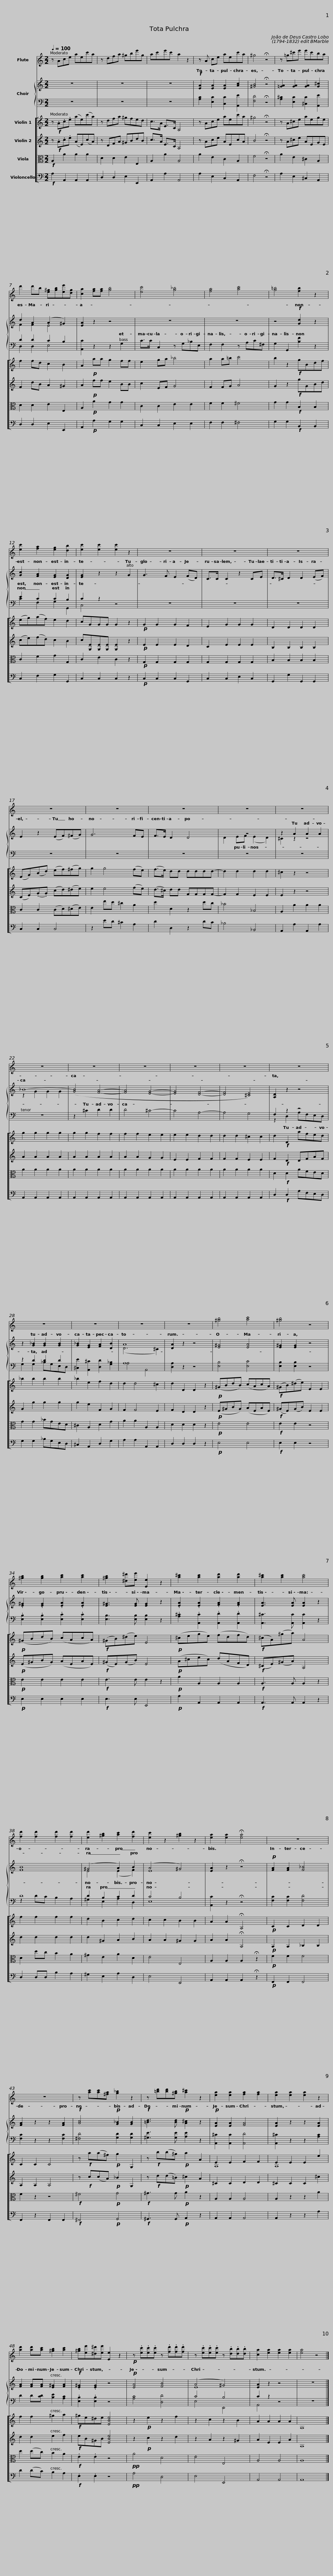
X:1
%%score 1 { ( 2 4 ) | ( 3 5 ) } [ ( 6 7 ) 8 9 10 ]
L:1/8
Q:1/4=100
M:2/2
I:linebreak $
K:C
V:1 treble
V:2 treble
V:4 treble
V:3 bass
V:5 bass
V:6 treble
V:7 treble
V:8 treble
V:9 alto
V:10 bass
V:1
 z Ace aec'a | z dfa ^gbe'g | ac'e'c' a2 z2 | z A ce aec'a | ^g4 !fermata!z4 |$ %5
 z =g^c'e' e'c'ba |$ d'2 d'b [e^g][gb][ee'][dg] | [ca]2 [fa][fa] [gb]4 | [ec']4 [g_b]4 | [fa]4 [ac']4 | %10
 [g=b]4 [fb]2 z2 |$ [ec']2 [fa]2 [eg]2 [db]2 |$ [ec']2 [ec']2 [ec']2 z2 | z8 | z8 | %15
 z8 | z8 | z8 |$ z8 | z8 | %20
 z8 | z8 | z8 | z8 | z8 | %25
 z8 |$ z8 | z8 | z8 | z8 | %30
 z8 | [^gb]4 [ac']4 | [^gb]4 z4 |$ [^gb]2 [gb]2 [ac']2 [ac']2 | [^gb]2 [^d^d'][ee'] [Ee]2 z2 | %35
 [a^c']2 [ac']2 [ad']2 [ad']2 | [a^c']2 [ac']2 [ac']4 | [fd']2 [fd']2 [fd']2 [fd']2 | [ed']2 [^gb]2 [ac']2 [fd']2 |$ [ec']2 z2 [^gb]2 z2 |$ %40
 [ea]2 [ea]2 !fermata![ea]4 | z8 | z8 | z [ac'][ac'][^fa] [g_b]2 z2 | z [=bd'][bd'][^gb] [a^c']2 z2 | %45
 [ea]2 [ea]2 [fa]2 [fa]2 | [ea]2 [ea]2 [ea]2 z2 |$ [ad']2 [ad'][ac'] [^gb]2 [ac']2 | [^gb][ee'][^d^d'][ee'] [Ee]2 z2 |!p! z .[ec'].[ec'].[ec'] z .[fd'].[fd'].[fd'] | %50
 z .[ec'].[ec'].[ec'] z .[db].[db].[db] | [ca]2 [ea]2 [ea]2 [ea]2 | [ea]4 z4 |] %53
V:2
 z8 | z8 | z8 |!f! [EA]2 [EA]2 [EA]2 [Ac]2 | [^GB]4 !fermata!z4 |$ %5
 [=GA]2 [GA]2 [GA]2 [G^c]2 |$ d2 A2 (A2 ^G2) | [EA]2 z2 z4 | z8 | z8 | %10
 z4!f! [Gd]2 z2 |$ [Gc]2 [FA]2 [EG]2 [DG]2 |$ [EG]2 z2 z2 G2 | G3 F E2 (FD) | C>C C2 z2 CE | %15
 D>^C D2 D2 (EF) | E2 z2 (EF)(^FG) | G6 FE |$ F>E D2 D4- | z8 | %20
 z2 A2 A2 A2 | _B8- | ([GB]4 [FA]4- | [FA]4 [EG]4- | [EG]4 [DF]4- | %25
 [DF]4 [^CE]4) |$ [A,D]2 z2 z4 | z2 [G_B]2 [GB]2 [GB]2 | [G_B]2 [EG]2 [FA]2 [DB]2 | A8 | %30
 [DA]2 z2 z4 | [E^G]4 [EA]4 | [E^G]2 [EG]2 z4 |$ .[E^G]2 .[EG]2 .[EA]2 .[EA]2 | [E^G]3 [EG] [EG]2 z2 | %35
 .[EA]2 .[EA]2 .[FA]2 .[FA]2 | [EA]3 [EA] [EA]2 z2 | [FB]8 | (^G4 A2) B2 |$ (A4 ^G4) |$ %40
 [EA]2 z2 !fermata!z4 |!p! [FA]2 [FA]2 [F_B]4 | [FA]2 z2 z2 [FA]2 |!f! [Ac]4!p! [G_B]2 [GB]2 |!f! [=Bd]3 [Bd]!p! [A^c]2 z2 | %45
!p! [EA]2 [EA]2 [FA]4 | [EA]2 z2 z2 [EA]2 |$ [FA]2 [FA][FA] [E^G]2 [FA]2 |!f! .[E^G]2 .[EG]2 z4 |!p! [EA]4 [FB]4 | %50
 (A4 ^G4) | [EA]2 z2 z4 | z8 |] %53
V:3
 z8 | z8 | z8 | [A,C]2 [E,C]2 [C,C]2 [A,,E]2 | [F,D]4 !fermata!z4 |$ %5
 [A,^C]2 [E,C]2 [^C,C]2 [A,,E]2 |$ D2 D2 C2 B,2 | [A,,C]2 z2 z2 G,2 | C>C C,2 z G,_B,E, | F,2 F,2 z A,C^F, | %10
 G,2 G,,2 [B,F]2 z2 |$ E2 C2 C2 B,2 |$ C2 z2 z4 | z8 | z8 | %15
 z8 | z8 | z8 |$ z8 | z8 | %20
 z8 | z8 | z2 ^C2 D2 D2 | D4 ^C4- | C4 A,4- | %25
 A,4 G,4 |$ F,2 z2 z4 | z2 D2 D2 D2 | [^C,E]2 [A,,^C]2 [D,D]2 [G,_B,]2 | A,8 | %30
 [D,A,]2 z2 z4 | [E,B,]4 [E,C]4 | [E,B,]2 [E,B,]2 z4 |$ .[E,B,]2 .[E,B,]2 .[E,C]2 .[E,C]2 | [E,B,]3 [E,B,] [E,B,]2 z2 | %35
 .[A,^C]2 .[A,,C]2 .[A,,D]2 .[A,,D]2 | [A,,^C]3 [A,,C] [A,,C]2 z2 | D8 | D2 B,2 C2 D2 |$ C4 B,4 |$ %40
 [A,,C]2 z2 !fermata!z4 | [F,C]2 [F,C]2 [F,D]4 | [F,C]2 z2 z2 [F,C]2 | [^F,D]4 [G,D]2 [G,D]2 | [^G,E]3 [G,E] [A,E]2 z2 | %45
 [A,,^C]2 [A,,C]2 [A,,D]4 | [A,,^C]2 z2 z2 [A,C]2 |$ D2 D[CD] [B,E]2 [A,C]2 | .[E,B,]2 .[E,B,]2 z4 | [A,C]4 [D,D]4 | %50
 C4 B,4 | C2 z2 z4 | z8 |] %53
V:4
 x8 | x8 | x8 | x8 | x8 |$ %5
 x8 |$ F2 F2 E4 | x8 | x8 | x8 | %10
 x8 |$ x8 |$ x8 | x8 | x8 | %15
 x8 | x8 | x8 |$ x8 | D2 EF (E2 D2) | %20
 ^C2 z2 z4 | z2 G2 G2 G2 | x8 | x8 | x8 | %25
 x8 |$ x8 | x8 | x8 | (D6 ^C2) | %30
 x8 | x8 | x8 |$ x8 | x8 | %35
 x8 | x8 | x8 | E4 (E2 F2) |$ E8 |$ %40
 x8 | x8 | x8 | x8 | x8 | %45
 x8 | x8 |$ x8 | x8 | x8 | %50
 E8 | x8 | x8 |] %53
V:5
 x8 | x8 | x8 | x8 | x8 |$ %5
 x8 |$ D,2 D,2 E,4 | x8 | x8 | x8 | %10
 x8 |$ C2 F,2 G,2 G,,2 |$ C,4 x4 | x8 | x8 | %15
 x8 | x8 | x8 |$ x8 | x8 | %20
 x8 | x8 | x8 | x8 | x8 | %25
 x8 |$ z2 D,2 A,F,E,D, | G,2 G,2 _B,G,E,D, | x8 | A,4 A,,4 | %30
 x8 | x8 | x8 |$ x8 | x8 | %35
 x8 | x8 | z2 DC B,2 A,2 | ^G,2 E,2 A,2 D,2 |$ E,8 |$ %40
 x8 | x8 | x8 | x8 | x8 | %45
 x8 | x8 |$ x8 | x8 | x8 | %50
 E,4 E,,4 | A,,4 z4 | x8 |] %53
V:6
 z!f! .A.c.e (ae)(c'a) | z dfa ^gfed | c>A E>C A,4 | z Ace aec'a | ^g4 !fermata!z4 |$ %5
 z A^ce aege |$ f2 fd c2 B2 | A2!p! aa g2 ff | e2 ga _b4 | a2 a=b c'4 | %10
 b2 z2!f! gBdf |$ (eg)(af) e2 d2 |$ cGGG G2 z2 |!p! G2 G2 G2 F2 | E2 G2 G2 G2 | %15
 D2 D2 D2 D2 | (EG)(Bd) (ef)(^fg) | g2 g4 (fe) |$ (f>e) dd dddd- | d2 d2 d2 d2 | %20
 ^c2 z2 z4 | g2 g2 g2 g2 | g2 g2 f2 f2 | f2 f2 e2 e2 | e2 e2 d2 d2 | %25
 d2 d2 ^c2 c2 |$ d2!f! D2 afed | _b2 b2 b2 b2 | _b2 e2 f2 d2 | d2 d4 ^c2 | %30
 d2 D2 D2 z2 |!p! (^GBdB) (cAcA) |!f! (^GB)(^de) E2 E2 |$!p! (^GBdB) (cAcA) |!f! (^GB)(^de) E4 | %35
!p! (^cege) (fdfd) |!f! (^cA)(^ga) A4 | f2 f2 f2 f2 | d2 B2 c2 d2 |$ c2 c2 B2 B2 |$ %40
 A2 A2 !fermata!A,4 |!p! C2 C2 D2 D2 | C2 C2 C4 | z!f! a(a^f)!p! g2 G,2 | z!f! b(b^g)!p! a2 A2 | %45
 E2 E2 F2 F2 | E2 E2 E2 e2 |$ f2 f2 ^g2 a2 |!f! ^ge^de [EBe]4 | z2!p! e2 z2 f2 | %50
 z2 c2 z2 B2 | A2 A2 A2 A2 | A,8 |] %53
V:7
 x8 | x8 | x8 | x8 | x8 |$ %5
 x8 |$ x8 | x8 | x8 | x8 | %10
 x8 |$ x8 |$ x8 | x8 | x8 | %15
 x8 | x8 | x8 |$ x8 | x8 | %20
 x8 | x8 | x8 | x8 | x8 | %25
 x8 |$ x8 | x8 | x8 | x8 | %30
 x8 | x8 | x8 |$ x8 | x8 | %35
 x8 | x8 | x8 | x8 |$ x8 |$ %40
 x8 | x8 | x8 | x8 | x8 | %45
 A,8 | A,8 |$ x8 | x8 | x8 | %50
 x8 | x8 | x8 |] %53
V:8
 z!f! .A.c.e (AE)(cA) | z DFA ^GBdB | c>A E>C A,4 | z Ace AEcA | B4 !fermata!z4 |$ %5
 z A^ce AEGE |$ F2 dB A2 ^G2 | A2!p! ff e2 BB | c2 EF G4 | F2 FG A4 | %10
 G2 z2!f! gGBd |$ (ce)(fd) c2 B2 |$ c[G,E][G,E][G,E] [G,E]2 z2 |!p! E2 E2 E2 D2 | C2 E2 E2 E2 | %15
 B,2 B,2 B,2 B,2 | (CE)(.G.G) (cd)(^de) | e2 e4 (fe) |$ (d>^c) dd FFFF- | F2 F2 E2 E2 | %20
 E2 z2 z4 | A2 A2 A2 A2 | A2 A2 A2 A2 | A2 A2 G2 G2 | E2 E2 F2 F2 | %25
 F2 F2 E2 E2 |$ F2!f! D2 DFAF | G2 g2 g2 g2 | g2 e2 F2 G2 | F2 F4 E2 | %30
 F2 D2 D2 z2 |!p! (E^GBG) (AEAE) |!f! (^GE)(GB) E2 E2 |$!p! (E^GBG) (AEAE) |!f! (^GE)(GB) E4 | %35
!p! (A^cec) (dAFD) |!f! (^CE)(^GA) A,4 | d2 d2 d2 d2 | d2 ^G2 A2 B2 |$ A2 A2 ^G2 G2 |$ %40
 A2 A2 !fermata!A,4 |!p! A,2 A,2 _B,2 B,2 | A,2 A,2 A,4 | z!f! c(cA)!p! _B2 G,2 | z!f! d(d=B)!p! ^c2 A2 | %45
 ^C2 C2 D2 D2 | ^C2 C2 C2 ^c2 |$ d2 d2 e2 f2 |!f! eB^GB [EBe]4 | z2!p! c2 z2 d2 | %50
 z2 A2 z2 ^G2 | A2 E2 E2 A2 | A,8 |] %53
V:9
!f! A,2 A2 A2 A2 | D2 D2 E2 E,2 | A,2 A2 A,4 | A2 E2 C2 A,2 | F4 !fermata!z4 |$ %5
 A2 E2 ^C2 A,2 |$ D2 D2 E2 E,2 | A,2!p! A2 G2 G2 | C2 C2 E2 E2 | F2 F2 ^F4 | %10
 G2 G2!f! B,2 B,2 |$ C2 F2 G2 G,2 |$ C2 E2 C2 z2 |!p! G,2 G,2 G,2 G,2 | G,2 G,2 G,2 G,2 | %15
 B,2 B,2 B,2 B,2 | C2 C2 (CD)(^DE) | E2 ed ^c2 A2 |$ d2 D2 z2 dc | _B4 _B,4 | %20
 A,2 A2 A2 A2 | A2 A2 A2 A2 | A2 A2 A2 A2 | A2 A2 A2 A2 | A2 A2 A2 A2 | %25
 A2 A2 A2 A2 |$ D2!f! D2 AFED | G2 G2 _BGED | ^C2 A,2 D2 G2 | A2 A2 A,2 A,2 | %30
 D2 D2 D2 z2 |!p! E4 E4 |!f! E2 E2 z4 |$!p! E2 E2 E2 E2 |!f! E3 E E2 z2 | %35
!p! A2 A,2 A,2 A,2 |!f! A,3 A, A,2 z2 | D2 dc B2 A2 | ^G2 E2 A2 D2 |$ E4 E,4 |$ %40
 A,2 A,2 A,2 !fermata!z2 |!p! F2 F2 F4 | F2 z2 z4 |!f! ^F4!p! G4 |!f! ^G3 G!p! A2 z2 | %45
 A,2 A,2 A,4 | A,2 z2 z2 A2 |$ d2 (dc) B2 A2 |!f! .E2 .E2 z4 |!pp! A4 D4 | %50
 E4 E,4 | A,4 A,4 | A,8 |] %53
V:10
!f! A,2 A,,2 A,,2 A,,2 | D,2 D,2 E,2 E,,2 | A,,2 A,2 A,,4 | A,2 E,2 C,2 A,,2 | F,4 !fermata!z4 |$ %5
 A,2 E,2 ^C,2 A,,2 |$ D,2 D,2 E,2 E,,2 | A,,2!p! A,2 G,2 G,2 | C,2 C,2 E,2 E,2 | F,2 F,2 ^F,4 | %10
 G,2 G,2!f! B,,2 B,,2 |$ C,2 F,2 G,2 G,,2 |$ C,2 C,2 C,2 z2 |!p! C,2 C,2 C,2 G,,2 | C,2 C,2 E,2 C,2 | %15
 G,,2 G,2 G,,2 G,,2 | C,2 C,2 C,4 | z2 ED ^C2 A,2 |$ D2 D,2 z2 DC | _B,4 _B,,4 | %20
 A,,2 A,2 A,,2 A,2 | A,,2 A,,2 A,,2 A,,2 | A,,2 A,,2 A,,2 A,,2 | A,,2 A,,2 A,,2 A,,2 | A,,2 A,,2 A,,2 A,,2 | %25
 A,,2 A,,2 A,,2 A,,2 |$ D,2!f! D,2 A,F,E,D, | G,2 G,2 _B,G,E,D, | ^C,2 A,,2 D,2 G,2 | A,2 A,2 A,,2 A,,2 | %30
 D,2 D,2 D,2 z2 |!p! E,4 E,4 |!f! E,2 E,2 z4 |$!p! E,2 E,2 E,2 E,2 |!f! E,3 E, E,,4 | %35
!p! A,2 A,,2 A,,2 A,,2 |!f! A,,3 A,, A,,2 z2 | D,2 D,D, B,2 A,2 | ^G,2 E,2 A,2 D,2 |$ E,4 E,,4 |$ %40
 A,,2 A,,2 A,,2 !fermata!z2 |!p! F,,2 F,,2 F,,4 | F,,2 z2 F,,2 F,,2 |!f! ^F,,4!p! G,,4 |!f! ^G,,3 G,,!p! A,,2 z2 | %45
 A,,2 A,,2 A,,4 | A,,2 z2 z2 A,2 |$ D2 (DC) B,2 A,2 |!f! .E,2 .E,2 z4 |!pp! A,4 D,4 | %50
 E,4 E,,4 | A,,4 A,,4 | A,,8 |] %53
